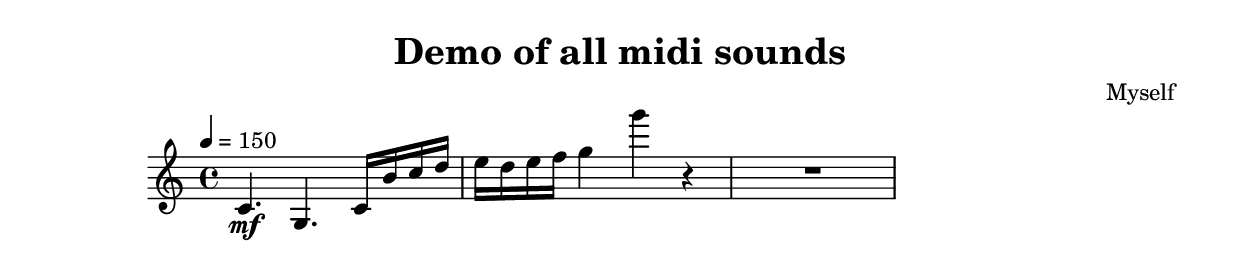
%% Do not edit this file; it is auto-generated from LSR http://lsr.dsi.unimi.it
%% This file is in the public domain.
\version "2.13.1"

\header {
  lsrtags = "midi"

  texidoc = "
Problem: How to know which @code{midiInstrument} would be best for your
composition? Solution: A LilyPond demo file.



"
  doctitle = "Demo MidiInstruments"
} % begin verbatim

\header {
  title = "Demo of all midi sounds"
  arranger = "Myself "
}

baseMelody = \relative c' {
  c4.\mf g c16 b' c d
  e16 d e f g4 g'4 r
  R1
}
melody = {
  \tempo 4 = 150
  \baseMelody
}

\score {
  \new Staff <<
    \new Voice \melody
  >>
  \layout { }
}

\score { 
  \new Staff <<
    \new Voice {
      r\mf
      \set Staff.midiInstrument = #"acoustic grand" \melody
      \set Staff.midiInstrument = #"bright acoustic" \melody
      \set Staff.midiInstrument = #"electric grand" \melody
      \set Staff.midiInstrument = #"honky-tonk" \melody
      \set Staff.midiInstrument = #"electric piano 1" \melody
      \set Staff.midiInstrument = #"electric piano 2" \melody
      \set Staff.midiInstrument = #"harpsichord" \melody
      \set Staff.midiInstrument = #"clav" \melody
      \set Staff.midiInstrument = #"celesta" \melody
      \set Staff.midiInstrument = #"glockenspiel" \melody
      \set Staff.midiInstrument = #"music box" \melody
      \set Staff.midiInstrument = #"vibraphone" \melody
      \set Staff.midiInstrument = #"marimba" \melody
      \set Staff.midiInstrument = #"xylophone" \melody
      \set Staff.midiInstrument = #"tubular bells" \melody
      \set Staff.midiInstrument = #"dulcimer" \melody
      \set Staff.midiInstrument = #"drawbar organ" \melody
      \set Staff.midiInstrument = #"percussive organ" \melody
      \set Staff.midiInstrument = #"rock organ" \melody
      \set Staff.midiInstrument = #"church organ" \melody
      \set Staff.midiInstrument = #"reed organ" \melody
      \set Staff.midiInstrument = #"accordion" \melody
      \set Staff.midiInstrument = #"harmonica" \melody
      \set Staff.midiInstrument = #"concertina" \melody
      \set Staff.midiInstrument = #"acoustic guitar (nylon)" \melody
      \set Staff.midiInstrument = #"acoustic guitar (steel)" \melody
      \set Staff.midiInstrument = #"electric guitar (jazz)" \melody
      \set Staff.midiInstrument = #"electric guitar (clean)" \melody
      \set Staff.midiInstrument = #"electric guitar (muted)" \melody
      \set Staff.midiInstrument = #"overdriven guitar" \melody
      \set Staff.midiInstrument = #"distorted guitar" \melody
      \set Staff.midiInstrument = #"acoustic bass" \melody
      \set Staff.midiInstrument = #"electric bass (finger)" \melody
      \set Staff.midiInstrument = #"electric bass (pick)" \melody
      \set Staff.midiInstrument = #"fretless bass" \melody
      \set Staff.midiInstrument = #"slap bass 1" \melody
      \set Staff.midiInstrument = #"slap bass 2" \melody
      \set Staff.midiInstrument = #"synth bass 1" \melody
      \set Staff.midiInstrument = #"synth bass 2" \melody
      \set Staff.midiInstrument = #"violin" \melody
      \set Staff.midiInstrument = #"viola" \melody
      \set Staff.midiInstrument = #"cello" \melody
      \set Staff.midiInstrument = #"contrabass" \melody
      \set Staff.midiInstrument = #"tremolo strings" \melody
      \set Staff.midiInstrument = #"pizzicato strings" \melody
      \set Staff.midiInstrument = #"orchestral harp" \melody
      \set Staff.midiInstrument = #"timpani" \melody
      \set Staff.midiInstrument = #"string ensemble 1" \melody
      \set Staff.midiInstrument = #"string ensemble 2" \melody
      \set Staff.midiInstrument = #"synthstrings 1" \melody
      \set Staff.midiInstrument = #"synthstrings 2" \melody
      \set Staff.midiInstrument = #"choir aahs" \melody
      \set Staff.midiInstrument = #"voice oohs" \melody
      \set Staff.midiInstrument = #"synth voice" \melody
      \set Staff.midiInstrument = #"orchestra hit" \melody
      \set Staff.midiInstrument = #"trumpet" \melody
      \set Staff.midiInstrument = #"trombone" \melody
      \set Staff.midiInstrument = #"tuba" \melody
      \set Staff.midiInstrument = #"muted trumpet" \melody
      \set Staff.midiInstrument = #"french horn" \melody
      \set Staff.midiInstrument = #"brass section" \melody
      \set Staff.midiInstrument = #"synthbrass 1" \melody
      \set Staff.midiInstrument = #"synthbrass 2" \melody
      \set Staff.midiInstrument = #"soprano sax" \melody
      \set Staff.midiInstrument = #"alto sax" \melody
      \set Staff.midiInstrument = #"tenor sax" \melody
      \set Staff.midiInstrument = #"baritone sax" \melody
      \set Staff.midiInstrument = #"oboe" \melody
      \set Staff.midiInstrument = #"english horn" \melody
      \set Staff.midiInstrument = #"bassoon" \melody
      \set Staff.midiInstrument = #"clarinet" \melody
      \set Staff.midiInstrument = #"piccolo" \melody
      \set Staff.midiInstrument = #"flute" \melody
      \set Staff.midiInstrument = #"recorder" \melody
      \set Staff.midiInstrument = #"pan flute" \melody
      \set Staff.midiInstrument = #"blown bottle" \melody
      \set Staff.midiInstrument = #"shakuhachi" \melody
      \set Staff.midiInstrument = #"whistle" \melody
      \set Staff.midiInstrument = #"ocarina" \melody
      \set Staff.midiInstrument = #"lead 1 (square)" \melody
      \set Staff.midiInstrument = #"lead 2 (sawtooth)" \melody
      \set Staff.midiInstrument = #"lead 3 (calliope)" \melody
      \set Staff.midiInstrument = #"lead 4 (chiff)" \melody
      \set Staff.midiInstrument = #"lead 5 (charang)" \melody
      \set Staff.midiInstrument = #"lead 6 (voice)" \melody
      \set Staff.midiInstrument = #"lead 7 (fifths)" \melody
      \set Staff.midiInstrument = #"lead 8 (bass+lead)" \melody
      \set Staff.midiInstrument = #"pad 1 (new age)" \melody
      \set Staff.midiInstrument = #"pad 2 (warm)" \melody
      \set Staff.midiInstrument = #"pad 3 (polysynth)" \melody
      \set Staff.midiInstrument = #"pad 4 (choir)" \melody
      \set Staff.midiInstrument = #"pad 5 (bowed)" \melody
      \set Staff.midiInstrument = #"pad 6 (metallic)" \melody
      \set Staff.midiInstrument = #"pad 7 (halo)" \melody
      \set Staff.midiInstrument = #"pad 8 (sweep)" \melody
      \set Staff.midiInstrument = #"fx 1 (rain)" \melody
      \set Staff.midiInstrument = #"fx 2 (soundtrack)" \melody
      \set Staff.midiInstrument = #"fx 3 (crystal)" \melody
      \set Staff.midiInstrument = #"fx 4 (atmosphere)" \melody
      \set Staff.midiInstrument = #"fx 5 (brightness)" \melody
      \set Staff.midiInstrument = #"fx 6 (goblins)" \melody
      \set Staff.midiInstrument = #"fx 7 (echoes)" \melody
      \set Staff.midiInstrument = #"fx 8 (sci-fi)" \melody
      \set Staff.midiInstrument = #"sitar" \melody
      \set Staff.midiInstrument = #"banjo" \melody
      \set Staff.midiInstrument = #"shamisen" \melody
      \set Staff.midiInstrument = #"koto" \melody
      \set Staff.midiInstrument = #"kalimba" \melody
      \set Staff.midiInstrument = #"bagpipe" \melody
      \set Staff.midiInstrument = #"fiddle" \melody
      \set Staff.midiInstrument = #"shanai" \melody
      \set Staff.midiInstrument = #"tinkle bell" \melody
      \set Staff.midiInstrument = #"agogo" \melody
      \set Staff.midiInstrument = #"steel drums" \melody
      \set Staff.midiInstrument = #"woodblock" \melody
      \set Staff.midiInstrument = #"taiko drum" \melody
      \set Staff.midiInstrument = #"melodic tom" \melody
      \set Staff.midiInstrument = #"synth drum" \melody
      \set Staff.midiInstrument = #"reverse cymbal" \melody
      \set Staff.midiInstrument = #"guitar fret noise" \melody
      \set Staff.midiInstrument = #"breath noise" \melody
      \set Staff.midiInstrument = #"seashore" \melody
      \set Staff.midiInstrument = #"bird tweet" \melody
      \set Staff.midiInstrument = #"telephone ring" \melody
      \set Staff.midiInstrument = #"helicopter" \melody
      \set Staff.midiInstrument = #"applause" \melody
      \set Staff.midiInstrument = #"gunshot" \melody
    }
  >>
  \midi { }
}

